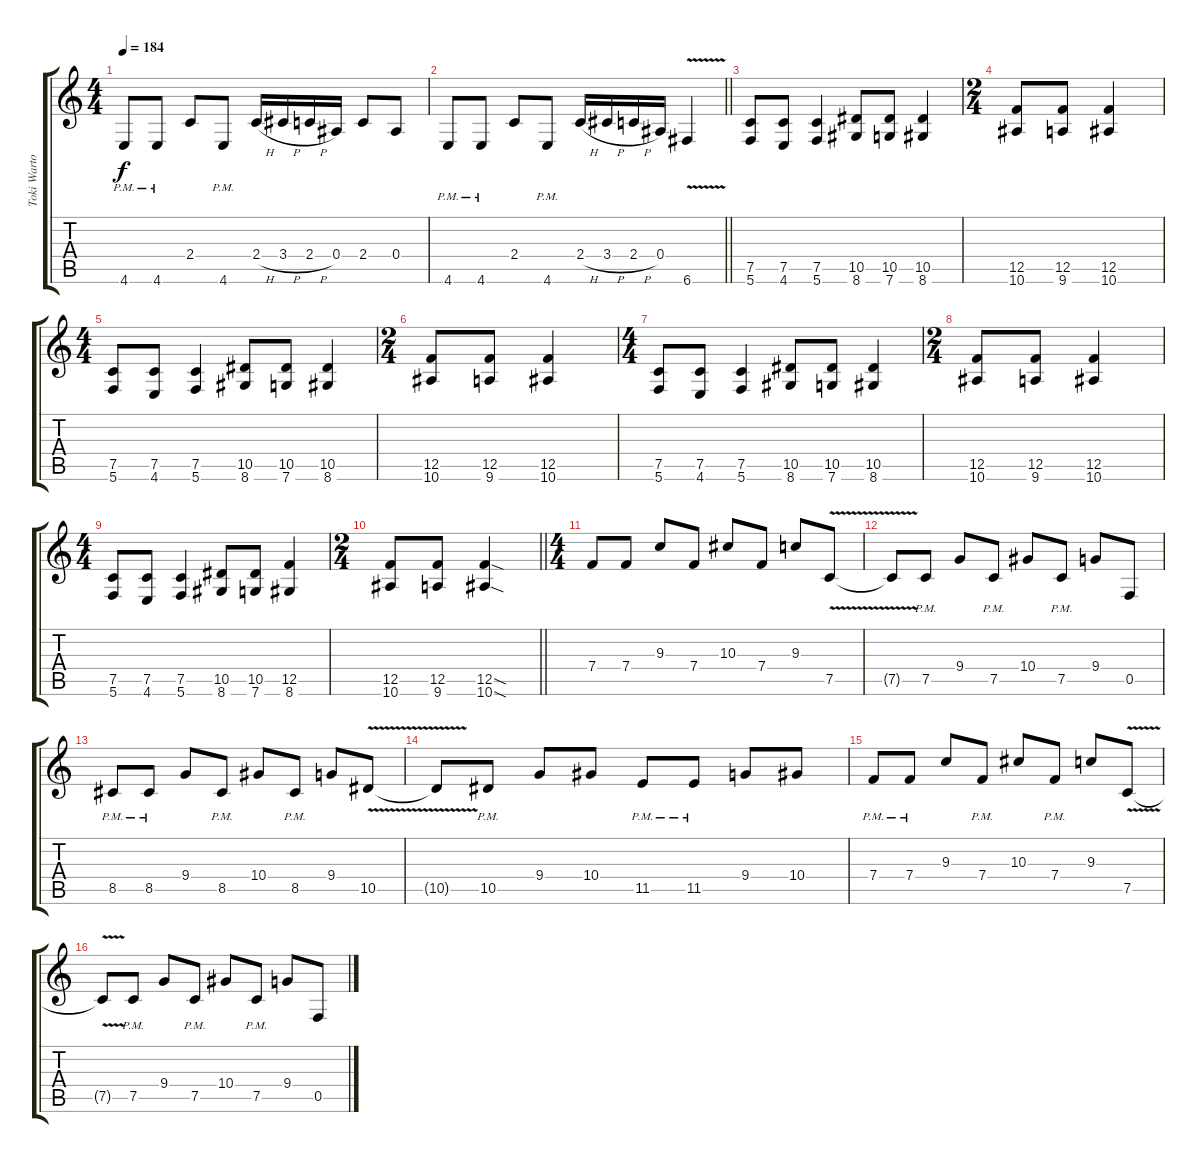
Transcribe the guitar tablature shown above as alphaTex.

\track ("Toki Wartooth (Rythm)" "Toki Warto") {instrument distortionguitar}
\staff {score tabs}
\tuning (C4 G3 Eb3 Bb2 F2 C2) {hide}
\ts (4 4)
\tempo 184
\clef g2
\ks aminor
4.6{pm}.8{dy f} 4.6{pm}.8 2.4.8 4.6{pm}.8 2.4{h}.16 3.4{h}.16 2.4{h}.16 0.4.16 2.4.8 0.4.8 |
\barLineRight lightlight
4.6{pm}.8 4.6{pm}.8 2.4.8 4.6{pm}.8 2.4{h}.16 3.4{h}.16 2.4{h}.16 0.4.16 6.6{v}.4 |
(7.5 5.6).8 (7.5 4.6).8 (7.5 5.6).4 (10.5 8.6).8 (10.5 7.6).8 (10.5 8.6).4 |
\ts (2 4)
(12.5 10.6).8 (12.5 9.6).8 (12.5 10.6).4 |
\ts (4 4)
(7.5 5.6).8 (7.5 4.6).8 (7.5 5.6).4 (10.5 8.6).8 (10.5 7.6).8 (10.5 8.6).4 |
\ts (2 4)
(12.5 10.6).8 (12.5 9.6).8 (12.5 10.6).4 |
\ts (4 4)
(7.5 5.6).8 (7.5 4.6).8 (7.5 5.6).4 (10.5 8.6).8 (10.5 7.6).8 (10.5 8.6).4 |
\ts (2 4)
(12.5 10.6).8 (12.5 9.6).8 (12.5 10.6).4 |
\ts (4 4)
(7.5 5.6).8 (7.5 4.6).8 (7.5 5.6).4 (10.5 8.6).8 (10.5 7.6).8 (12.5 8.6).4 |
\ts (2 4)
\barLineRight lightlight
(12.5 10.6).8 (12.5 9.6).8 (12.5{sod} 10.6{sod}).4 |
\ts (4 4)
7.4.8 7.4.8 9.3.8 7.4.8 10.3.8 7.4.8 9.3.8 7.5{v}.8 |
7.5{t}.8 7.5{pm}.8 9.4.8 7.5{pm}.8 10.4.8 7.5{pm}.8 9.4.8 0.5.8 |
8.5{pm}.8 8.5{pm}.8 9.4.8 8.5{pm}.8 10.4.8 8.5{pm}.8 9.4.8 10.5{v}.8 |
10.5{t}.8 10.5{pm}.8 9.4.8 10.4.8 11.5{pm}.8 11.5{pm}.8 9.4.8 10.4.8 |
7.4{pm}.8 7.4{pm}.8 9.3.8 7.4{pm}.8 10.3.8 7.4{pm}.8 9.3.8 7.5{v}.8 |
7.5{t}.8 7.5{pm}.8 9.4.8 7.5{pm}.8 10.4.8 7.5{pm}.8 9.4.8 0.5.8
